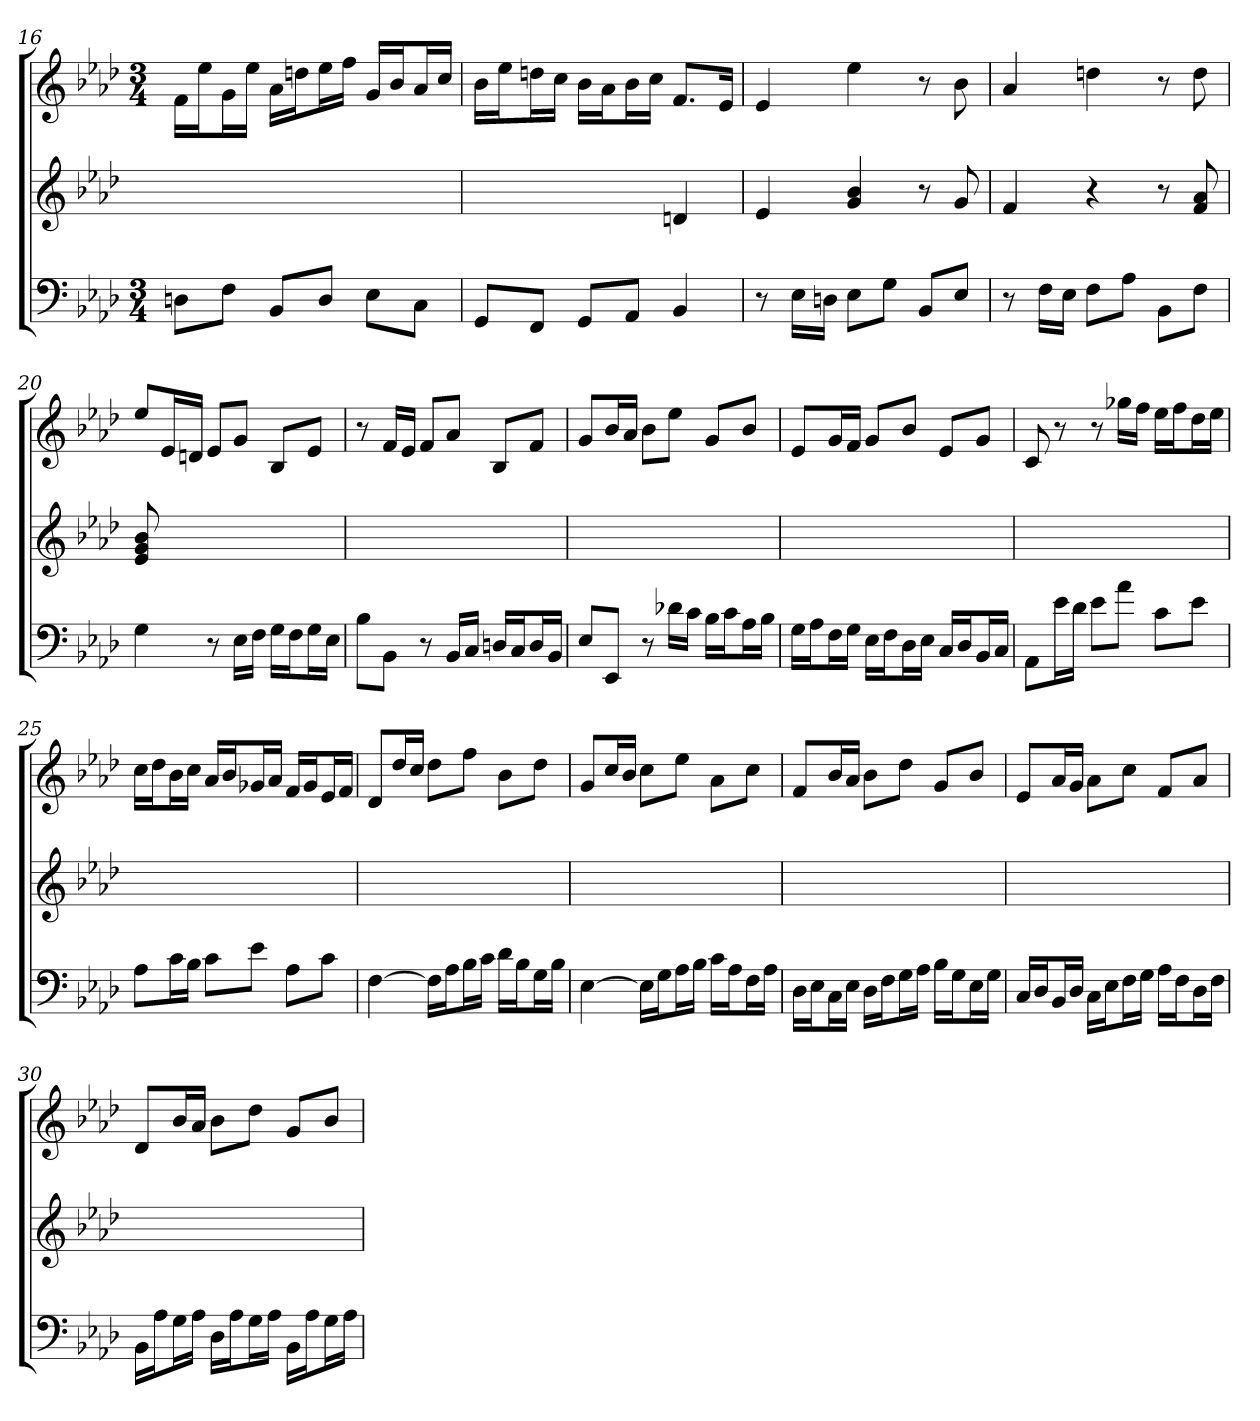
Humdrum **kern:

**kern	**kern	**kern
*part3	*part2	*part1
*staff3	*staff2	*staff1
*clefF4	*clefG2	*clefG2
*k[b-e-a-d-]	*k[b-e-a-d-]	*k[b-e-a-d-]
*A-:	*	*A-:
*M3/4	*	*M3/4
=16	=16	=16
8Dn\L	2.ryy	16f\LL
.	.	16ee-\J
8F\J	.	16g\L
.	.	16ee-\JJ
8BB-/L	.	16a-\LL
.	.	16ddn\J
8D/J	.	16ee-\L
.	.	16ff\JJ
8E-\L	.	16g/LL
.	.	16b-/J
8C\J	.	16a-/L
.	.	16cc/JJ
=17	=17	=17
8GG/L	2ryy	16b-\LL
.	.	16ee-\J
8FF/J	.	16ddn\L
.	.	16cc\JJ
8GG/L	.	16b-\LL
.	.	16a-\J
8AA-/J	.	16b-\L
.	.	16cc\JJ
4BB-	4dn	8.f/L
.	.	16e-/Jk
=18	=18	=18
8r	4e-	4e-
16E-\LL	.	.
16Dn\JJ	.	.
8E-\L	4g 4b-	4ee-
8G\J	.	.
8BB-/L	8r	8r
8E-/J	8g	8b-
=19	=19	=19
8r	4f	4a-
16F\LL	.	.
16E-\JJ	.	.
8F\L	4r	4ddn
8A-\J	.	.
8BB-\L	8r	8r
8F\J	8f 8a-	8dd
=20	=20	=20
4G	8e- 8g 8b-	8ee-/L
.	8ryy	16e-/L
.	.	16dn/JJ
8r	4ryy	8e-/L
16E-\LL	.	8g/J
16F\JJ	.	.
16G\LL	4ryy	8B-/L
16F\J	.	.
16G\L	.	8e-/J
16E-\JJ	.	.
=21	=21	=21
8B-\L	2.ryy	8r
8BB-\J	.	16f/LL
.	.	16e-/JJ
8r	.	8f/L
16BB-/LL	.	8a-/J
16C/JJ	.	.
16Dn/LL	.	8B-/L
16C/J	.	.
16D/L	.	8f/J
16BB-/JJ	.	.
=22	=22	=22
8E-/L	2.ryy	8g/L
8EE-/J	.	16b-/L
.	.	16a-/JJ
8r	.	8b-\L
16d-X\LL	.	8ee-\J
16c\JJ	.	.
16B-\LL	.	8g/L
16c\J	.	.
16A-\L	.	8b-/J
16B-\JJ	.	.
=23	=23	=23
16G\LL	2.ryy	8e-/L
16A-\J	.	.
16F\L	.	16g/L
16G\JJ	.	16f/JJ
16E-\LL	.	8g/L
16F\J	.	.
16D-\L	.	8b-/J
16E-\JJ	.	.
16C/LL	.	8e-/L
16D-/J	.	.
16BB-/L	.	8g/J
16C/JJ	.	.
=24	=24	=24
8AA-\L	2.ryy	8c
16e-\L	.	8r
16d-\JJ	.	.
8e-\L	.	8r
8a-\J	.	16gg-X\LL
.	.	16ff\JJ
8c\L	.	16ee-\LL
.	.	16ff\J
8e-\J	.	16dd-\L
.	.	16ee-\JJ
=25	=25	=25
8A-\L	2.ryy	16cc\LL
.	.	16dd-\J
16c\L	.	16b-\L
16B-\JJ	.	16cc\JJ
8c\L	.	16a-/LL
.	.	16b-/J
8e-\J	.	16g-X/L
.	.	16a-/JJ
8A-\L	.	16f/LL
.	.	16g-/J
8c\J	.	16e-/L
.	.	16f/JJ
=26	=26	=26
[4F	2.ryy	8d-/L
.	.	16dd-/L
.	.	16cc/JJ
16F\LL]	.	8dd-\L
16A-\J	.	.
16B-\L	.	8ff\J
16c\JJ	.	.
16d-\LL	.	8b-\L
16B-\J	.	.
16G\L	.	8dd-\J
16B-\JJ	.	.
=27	=27	=27
[4E-	2.ryy	8g/L
.	.	16cc/L
.	.	16b-/JJ
16E-\LL]	.	8cc\L
16G\J	.	.
16A-\L	.	8ee-\J
16B-\JJ	.	.
16c\LL	.	8a-\L
16A-\J	.	.
16F\L	.	8cc\J
16A-\JJ	.	.
=28	=28	=28
16D-\LL	2.ryy	8f/L
16E-\J	.	.
16C\L	.	16b-/L
16E-\JJ	.	16a-/JJ
16D-\LL	.	8b-\L
16F\J	.	.
16G\L	.	8dd-\J
16A-\JJ	.	.
16B-\LL	.	8g/L
16G\J	.	.
16E-\L	.	8b-/J
16G\JJ	.	.
=29	=29	=29
16C/LL	2.ryy	8e-/L
16D-/J	.	.
16BB-/L	.	16a-/L
16D-/JJ	.	16g/JJ
16C\LL	.	8a-\L
16E-\J	.	.
16F\L	.	8cc\J
16G\JJ	.	.
16A-\LL	.	8f/L
16F\J	.	.
16D-\L	.	8a-/J
16F\JJ	.	.
=30	=30	=30
16BB-\LL	2.ryy	8d-/L
16A-\J	.	.
16G\L	.	16b-/L
16A-\JJ	.	16a-/JJ
16D-\LL	.	8b-\L
16A-\J	.	.
16G\L	.	8dd-\J
16A-\JJ	.	.
16BB-\LL	.	8g/L
16A-\J	.	.
16G\L	.	8b-/J
16A-\JJ	.	.
=	=	=
*-	*-	*-
